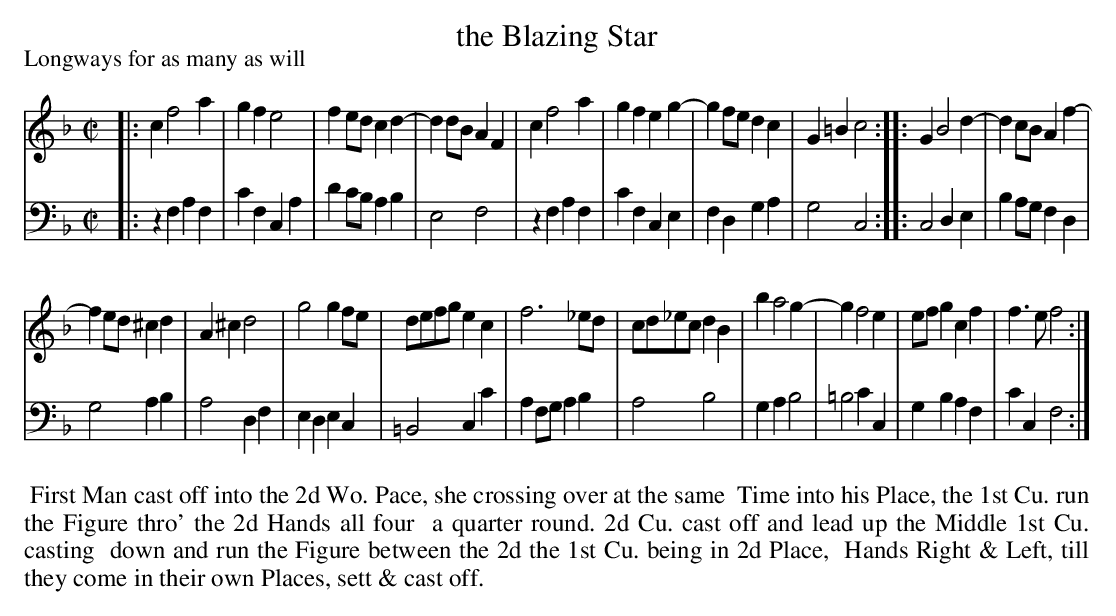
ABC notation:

X:1
T: the Blazing Star
P: Longways for as many as will
M: C|
L: 1/8
K: F
V: 1
|:\
c2 f4 a2 | g2f2 e4 | f2ed c2d2- | d2dB A2F2 |\
c2 f4 a2 | g2f2 e2g2- | g2fe d2c2 | G2=B2 c4 :|\
|:\
G2 B4 d2- | d2cB A2f2- |
f2ed ^c2d2 | A2^c2 d4 |\
g4 g2fe | defg e2c2 | f6 _ed | cd_ec d2B2 |\
b2 a4 g2- | g2 f4 e2 | efg2 c2f2 | f3e f4 :|
V: 2 clef=bass middle=d
|:\
z2f2 a2f2 | c'2f2 c2a2 | d'2c'b a2b2 | e4 f4 |\
z2f2 a2f2 | c'2f2 c2e2 | f2d2 g2a2 | g4 c4 :|
|:\
c4 d2e2 | b2ag f2d2 |
g4 a2b2 | a4 d2f2 |\
e2d2 e2c2 | =B4 c2c'2 | a2fg a2b2 | a4 b4 |\
g2a2 b4 | =b4 c'2c2 | g2b2 a2f2 | c'2c2 f4 :|
